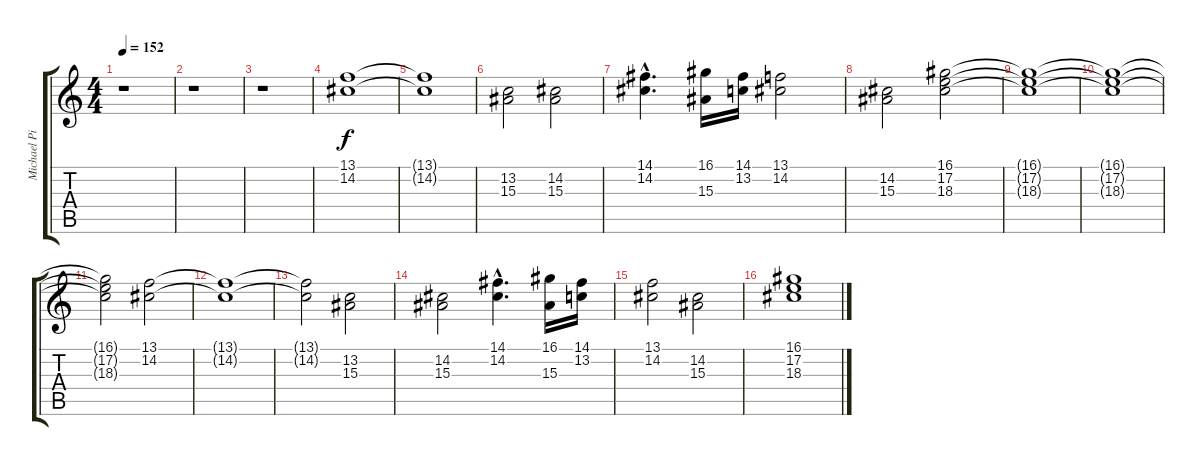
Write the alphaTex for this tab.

\track ("Michael Pinnella" "Michael Pi") {instrument drawbarorgan}
\staff {score tabs}
\tuning (E4 B3 G3 D3 A2 E2) {hide}
\ts (4 4)
\tempo 152
\clef g2
\ks c
r.1{dy f} |
r.1 |
r.1 |
(13.1 14.2).1 |
(13.1{t} 14.2{t}).1 |
(13.2 15.3).2 (14.2 15.3).2 |
(14.1{hac} 14.2{hac}).4{d} (16.1 15.3).16 (14.1 13.2).16 (13.1 14.2).2 |
(14.2 15.3).2 (16.1 17.2 18.3).2 |
(16.1{t} 17.2{t} 18.3{t}).1 |
(16.1{t} 17.2{t} 18.3{t}).1 |
(16.1{t} 17.2{t} 18.3{t}).2 (13.1 14.2).2 |
(13.1{t} 14.2{t}).1 |
(13.1{t} 14.2{t}).2 (13.2 15.3).2 |
(14.2 15.3).2 (14.1{hac} 14.2{hac}).4{d} (16.1 15.3).16 (14.1 13.2).16 |
(13.1 14.2).2 (14.2 15.3).2 |
(16.1 17.2 18.3).1
